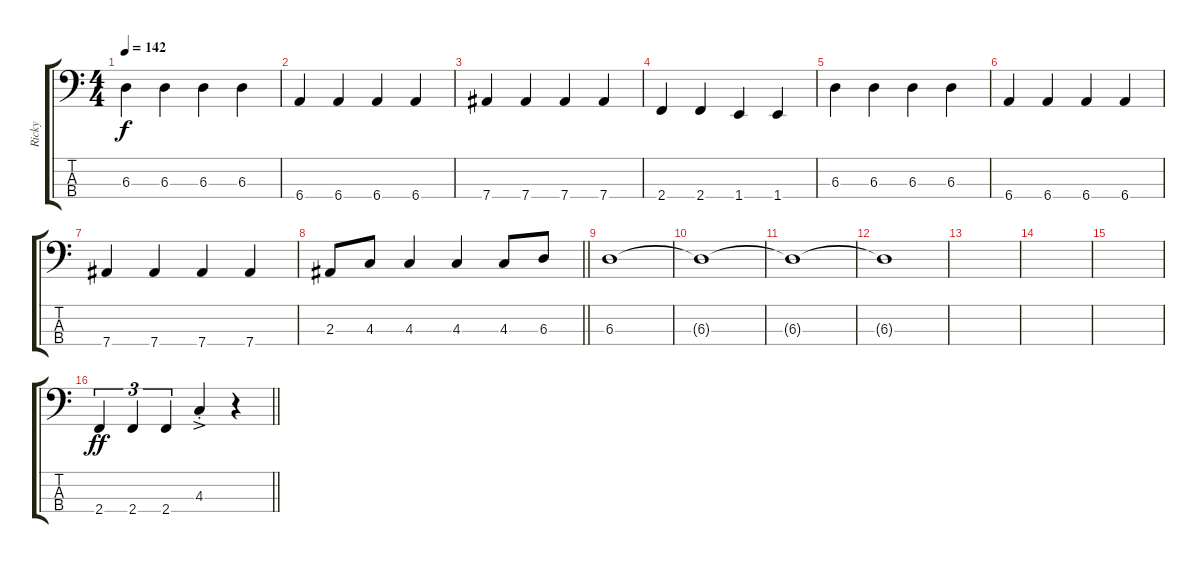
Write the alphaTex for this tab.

\track ("Ricky" "Ricky") {instrument electricbasspick}
\staff {score tabs}
\tuning (Gb2 Db2 Ab1 Eb1) {hide}
\ts (4 4)
\tempo 142
\clef f4
\ks c
6.3.4{dy f} 6.3.4 6.3.4 6.3.4 |
6.4.4 6.4.4 6.4.4 6.4.4 |
7.4.4 7.4.4 7.4.4 7.4.4 |
2.4.4 2.4.4 1.4.4 1.4.4 |
6.3.4 6.3.4 6.3.4 6.3.4 |
6.4.4 6.4.4 6.4.4 6.4.4 |
7.4.4 7.4.4 7.4.4 7.4.4 |
\barLineRight lightlight
2.3.8 4.3.8 4.3.4 4.3.4 4.3.8 6.3.8 |
6.3.1{volume 0} |
6.3{t}.1 |
6.3{t}.1 |
6.3{t}.1 |
|
|
|
\barLineRight lightlight
2.4.4{tu (3 2) dy ff volume 16} 2.4.4{tu (3 2)} 2.4.4{tu (3 2)} 4.3{ac st}.4 r.4
